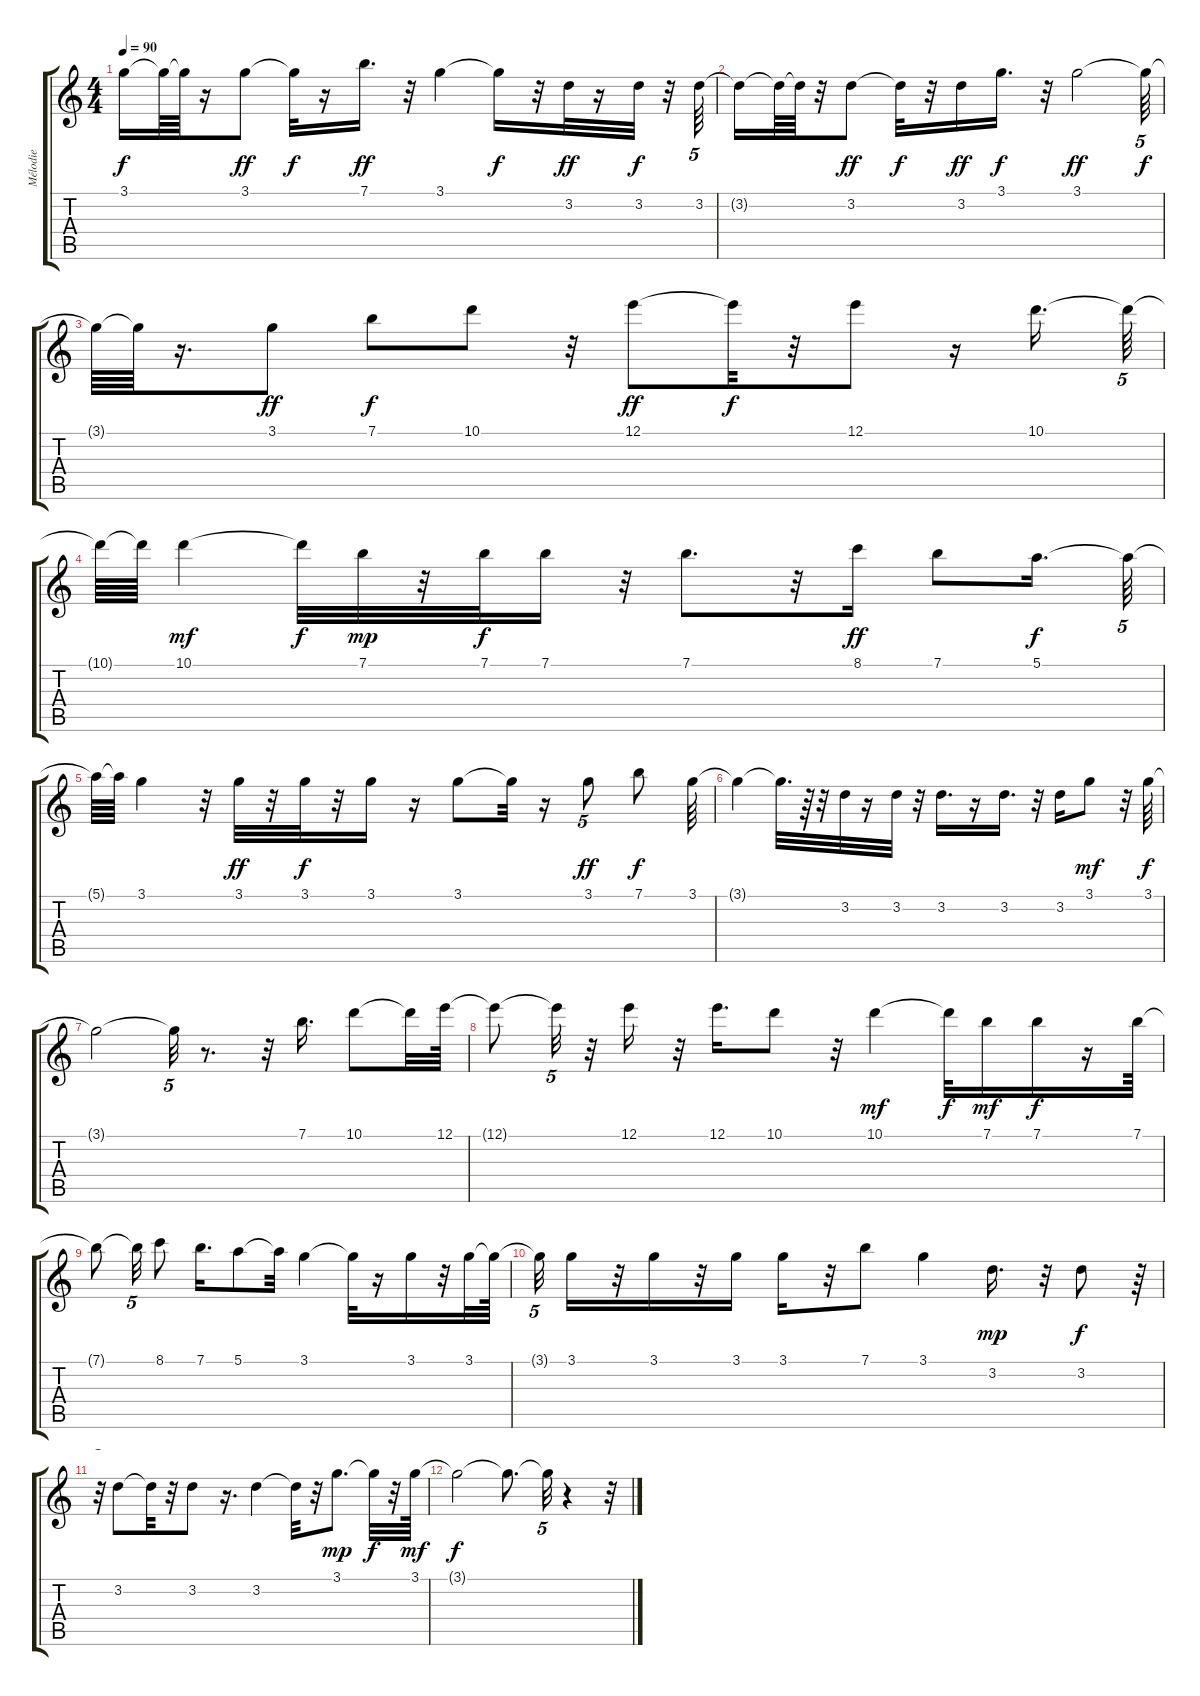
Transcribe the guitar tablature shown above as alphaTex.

\track ("Mélodie" "Mélodie") {instrument electricguitarjazz}
\staff {score tabs}
\tuning (E4 B3 G3 D3 A2 E2) {hide}
\ts (4 4)
\tempo 90
\clef g2
\ks c
3.1{t}.16{dy f} 3.1{t}.64 3.1{t}.64 r.16 3.1.8{dy ff} 3.1{t}.32{dy f} r.16 7.1.16{d dy ff} r.32 3.1.4 3.1{t}.16{dy f} r.32 3.2.32{dy ff} r.16 3.2.32{dy f} r.32 3.2.64{tu (5 4)} |
3.2{t}.16 3.2{t}.64 3.2{t}.64 r.32 3.2.8{dy ff} 3.2{t}.32{dy f} r.32 3.2.16{dy ff} 3.1.16{d dy f} r.32 3.1.2{dy ff} 3.1{t}.64{tu (5 4) dy f} |
3.1{t}.64 3.1{t}.64 r.16{d} 3.1.8{dy ff} 7.1.8{dy f} 10.1.8 r.32 12.1.8{dy ff} 12.1{t}.32{dy f} r.32 12.1.8 r.16 10.1.16{d} 10.1{t}.64{tu (5 4)} |
10.1{t}.64 10.1{t}.64 10.1.4{dy mf} 10.1{t}.32{dy f} 7.1.32{dy mp} r.32 7.1.32{dy f} 7.1.16 r.32 7.1.8{d} r.32 8.1.16{dy ff} 7.1.8 5.1.16{d dy f} 5.1{t}.64{tu (5 4)} |
5.1{t}.64 5.1{t}.64 3.1.4 r.32 3.1.32{dy ff} r.32 3.1.32{dy f} r.32 3.1.16 r.16 3.1.8 3.1{t}.32 r.16 3.1.8{tu (5 4) dy ff} 7.1.8{dy f} 3.1.64 |
3.1{t}.4 3.1{t}.32{d} r.64 r.32 3.2.32 r.16 3.2.32 r.32 3.2.16{d} r.16 3.2.16{d} r.32 3.2.16 3.1.8{dy mf} r.32 3.1.64{dy f} |
3.1{t}.2 3.1{t}.32{tu (5 4)} r.8{d} r.32 7.1.16{d} 10.1.8 10.1{t}.32 12.1.64 |
12.1{t}.8 12.1{t}.32{tu (5 4)} r.32 12.1.16 r.32 12.1.16{d} 10.1.8 r.32 10.1.4{dy mf} 10.1{t}.32{dy f} 7.1.16{dy mf} 7.1.16{dy f} r.16 7.1.64 |
7.1{t}.8 7.1{t}.32{tu (5 4)} 8.1.8 7.1.16{d} 5.1.8 5.1{t}.32 3.1.4 3.1{t}.32 r.16 3.1.16 r.32 3.1.32 3.1{t}.64 |
3.1{t}.32{tu (5 4)} 3.1.16 r.32 3.1.16 r.32 3.1.16 3.1.16 r.32 7.1.8 3.1.4 3.2.16{d dy mp} r.32 3.2.8{dy f} r.64 |
r.32{tu (5 4)} 3.2.8 3.2{t}.32 r.32 3.2.8 r.16{d} 3.2.4 3.2{t}.32 r.32 3.1.8{d dy mp} 3.1{t}.32{dy f} r.32 3.1.64{dy mf} |
3.1{t}.2{dy f} 3.1{t}.8{d} 3.1{t}.32{tu (5 4)} r.4 r.32
